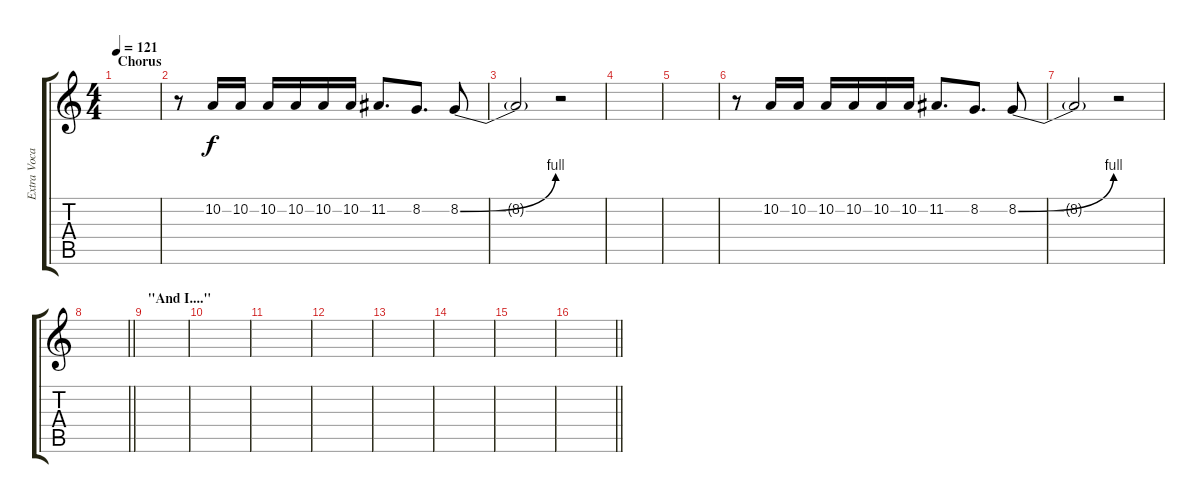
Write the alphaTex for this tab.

\track ("Extra Vocal" "Extra Voca") {instrument violin}
\staff {score tabs}
\tuning (E4 B3 G3 D3 A2 D2) {hide}
\ts (4 4)
\section ("" "Chorus")
\tempo 121
\clef g2
\ks c
|
r.8{volume 10 balance 4} 10.2.16 10.2.16 10.2.16 10.2.16 10.2.16 10.2.16 11.2.8{d} 8.2.8{d} 8.2{be (bend 0 0 60 4)}.8 |
8.2{t}.2 r.2 |
|
|
r.8{volume 10 balance 4} 10.2.16 10.2.16 10.2.16 10.2.16 10.2.16 10.2.16 11.2.8{d} 8.2.8{d} 8.2{be (bend 0 0 60 4)}.8 |
8.2{t}.2 r.2 |
\barLineRight lightlight
|
\section ("" "\"And I....\"")
|
|
|
|
|
|
|
\barLineRight lightlight
